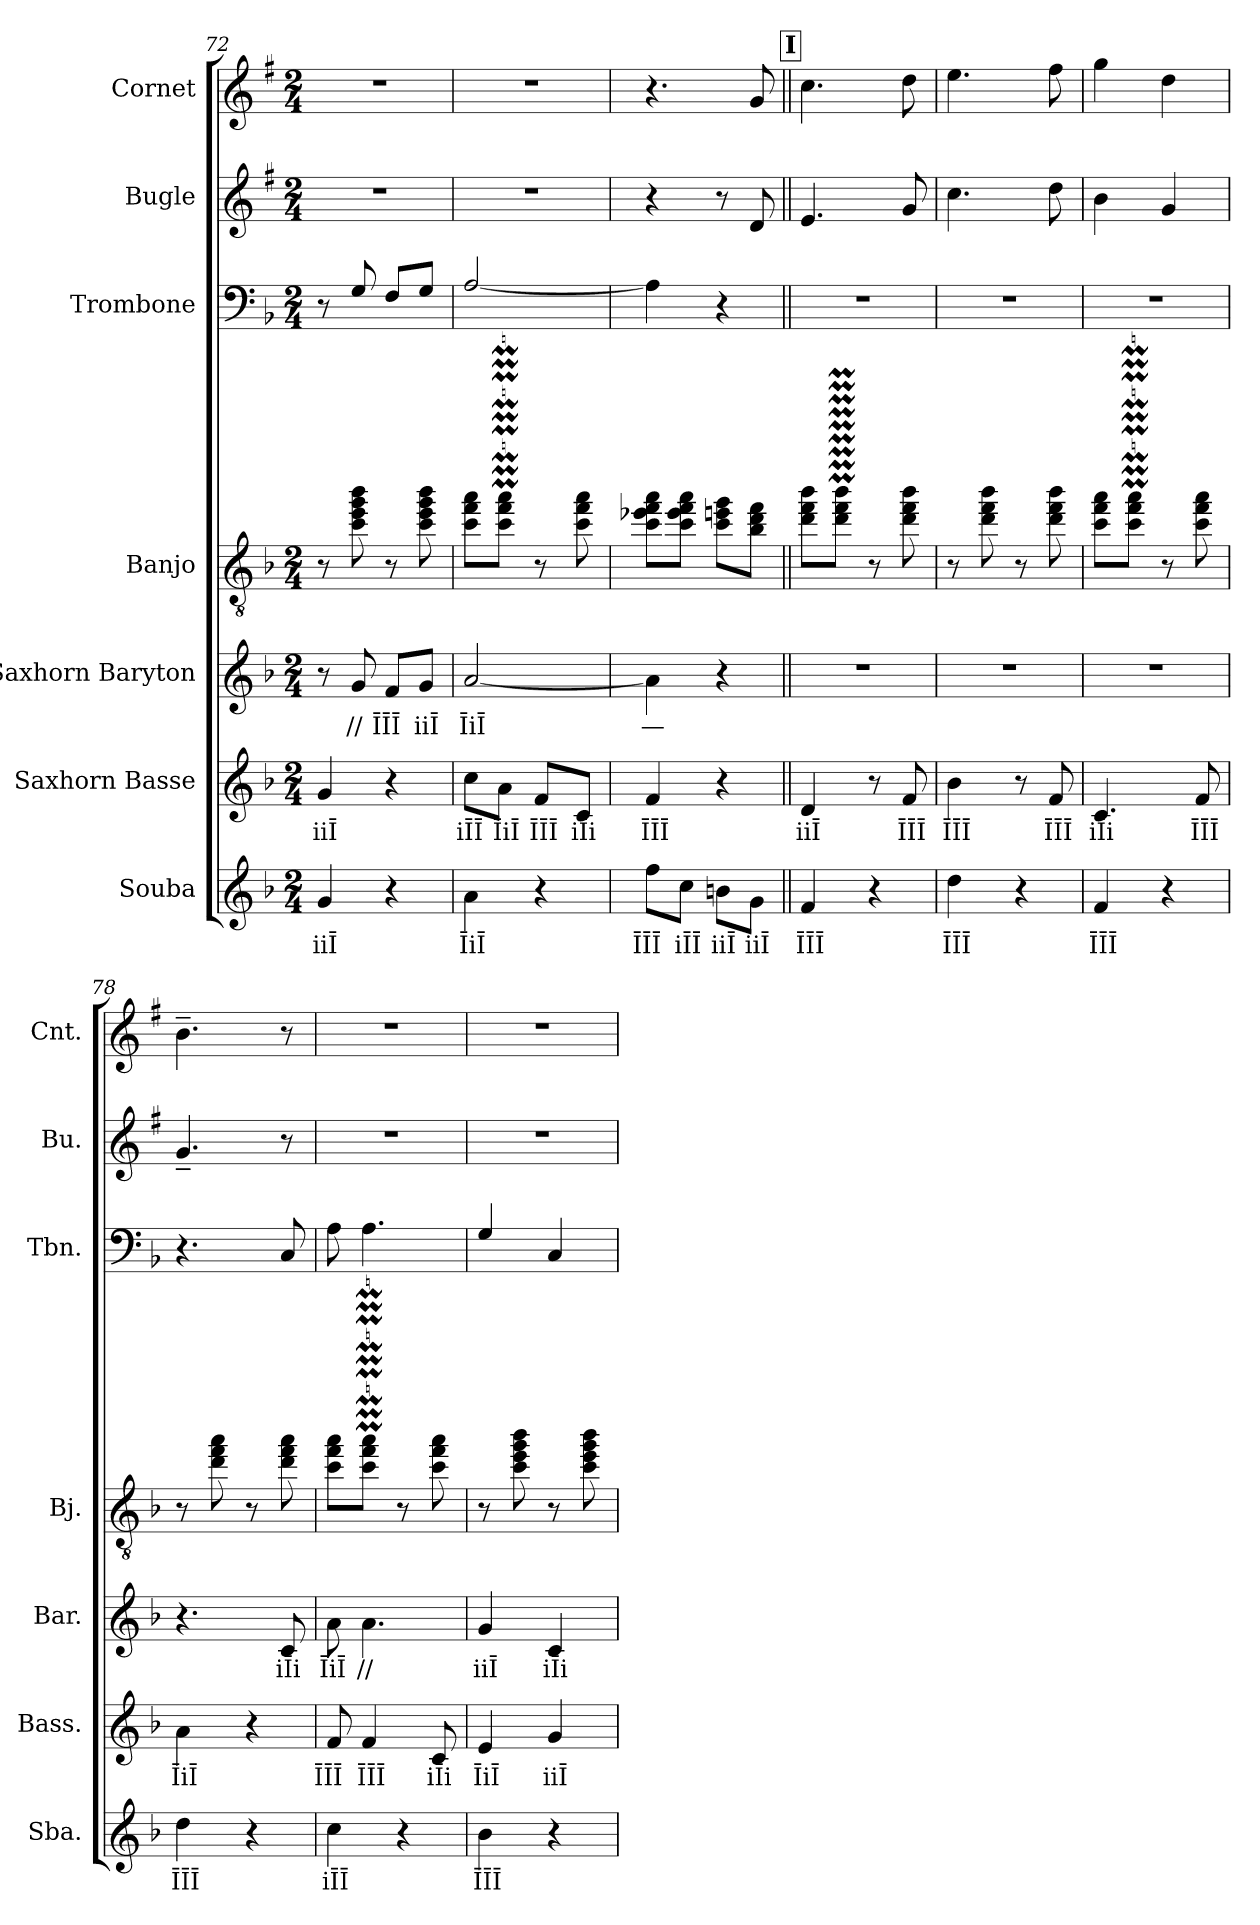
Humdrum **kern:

**kern	**text	**kern	**text	**kern	**text	**kern	**kern	**kern	**kern
*part7	*part7	*part6	*part6	*part5	*part5	*part4	*part3	*part2	*part1
*staff7	*staff7	*staff6	*staff6	*staff5	*staff5	*staff4	*staff3	*staff2	*staff1
*I"Souba	*	*I"Saxhorn Basse	*	*I"Saxhorn Baryton	*	*I"Banjo	*I"Trombone	*I"Bugle	*I"Cornet
*I'Sba.	*	*I'Bass.	*	*I'Bar.	*	*I'Bj.	*I'Tbn.	*I'Bu.	*I'Cnt.
*clefG2	*	*clefG2	*	*clefG2	*	*clefGv2	*clefF4	*clefG2	*clefG2
*ITrd15c26	*	*ITrd8c14	*	*ITrd8c14	*	*ITrd7c12	*	*ITrd1c2	*ITrd1c2
*k[b-]	*	*k[b-]	*	*k[b-]	*	*k[b-]	*k[b-]	*k[b-]	*k[b-]
*M2/4	*	*M2/4	*	*M2/4	*	*M2/4	*M2/4	*M2/4	*M2/4
=72	=72	=72	=72	=72	=72	=72	=72	=72	=72
!	!LO:LY:b	!	!LO:LY:b	!	!	!	!	!	!
4GG/	iiĪ	4G/	iiĪ	8r	.	8r	8r	2r	2r
!	!	!	!	!	!LO:LY:b	!	!	!	!
.	.	.	.	8G/	//	8c\ 8e\ 8g\ 8b-\	8G/	.	.
!	!	!	!	!	!LO:LY:b	!	!	!	!
4r	.	4r	.	8F/L	ĪĪĪ	8r	8F/L	.	.
!	!	!	!	!	!LO:LY:b	!	!	!	!
.	.	.	.	8G/J	iiĪ	8c\ 8e\ 8g\ 8b-\	8G/J	.	.
=73	=73	=73	=73	=73	=73	=73	=73	=73	=73
!	!LO:LY:b	!	!LO:LY:b	!	!LO:LY:b	!	!	!	!
4AA\	ĪiĪ	8c\L	iĪĪ	[2A/	ĪiĪ	8c\ 8f\ 8a\L	[2A/	2r	2r
!	!	!	!LO:LY:b	!	!	!	!	!	!
.	.	8A\J	ĪiĪ	.	.	8c\M 8f\M 8a\MJ	.	.	.
!	!	!	!LO:LY:b	!	!	!	!	!	!
4r	.	8F/L	ĪĪĪ	.	.	8r	.	.	.
!	!	!	!LO:LY:b	!	!	!	!	!	!
.	.	8C/J	iĪi	.	.	8c\ 8f\ 8a\	.	.	.
!!LO:PB:g=z
=74	=74	=74	=74	=74	=74	=74	=74	=74	=74
!	!LO:LY:b	!	!LO:LY:b	!	!LO:LY:b	!	!	!	!
8F\L	ĪĪĪ	4F/	ĪĪĪ	4A\]	—	8c\ 8e-X\ 8f\ 8a\L	4A\]	4r	4.r
!	!LO:LY:b	!	!	!	!	!	!	!	!
8C\J	iĪĪ	.	.	.	.	8c\ 8e-\ 8f\ 8a\J	.	.	.
!	!LO:LY:b	!	!	!	!	!	!	!	!
8BBn\L	iiĪ	4r	.	4r	.	8c\ 8en\ 8g\L	4r	8r	.
!	!LO:LY:b	!	!	!	!	!	!	!	!
8GG\J	iiĪ	.	.	.	.	8B-\ 8d\ 8f\J	.	8c/	8f/
!!LO:REH:place=s1:a:B:fs=14:t=I
=75||	=75||	=75||	=75||	=75||	=75||	=75||	=75||	=75||	=75||
!	!LO:LY:b	!	!LO:LY:b	!	!	!	!	!	!
4FF/	ĪĪĪ	4D/	iiĪ	2r	.	8d\ 8f\ 8b-\L	2r	4.d/	4.b-\
.	.	.	.	.	.	8d\M 8f\M 8b-\MJ	.	.	.
4r	.	8r	.	.	.	8r	.	.	.
!	!	!	!LO:LY:b	!	!	!	!	!	!
.	.	8F/	ĪĪĪ	.	.	8d\ 8f\ 8b-\	.	8f/	8cc\
=76	=76	=76	=76	=76	=76	=76	=76	=76	=76
!	!LO:LY:b	!	!LO:LY:b	!	!	!	!	!	!
4D\	ĪĪĪ	4B-\	ĪĪĪ	2r	.	8r	2r	4.b-\	4.dd\
.	.	.	.	.	.	8d\ 8f\ 8b-\	.	.	.
4r	.	8r	.	.	.	8r	.	.	.
!	!	!	!LO:LY:b	!	!	!	!	!	!
.	.	8F/	ĪĪĪ	.	.	8d\ 8f\ 8b-\	.	8cc\	8ee\
=77	=77	=77	=77	=77	=77	=77	=77	=77	=77
!	!LO:LY:b	!	!LO:LY:b	!	!	!	!	!	!
4FF/	ĪĪĪ	4.C/	iĪi	2r	.	8c\ 8f\ 8a\L	2r	4a\	4ff\
.	.	.	.	.	.	8c\M 8f\M 8a\MJ	.	.	.
4r	.	.	.	.	.	8r	.	4f/	4cc\
!	!	!	!LO:LY:b	!	!	!	!	!	!
.	.	8F/	ĪĪĪ	.	.	8c\ 8f\ 8a\	.	.	.
=78	=78	=78	=78	=78	=78	=78	=78	=78	=78
!	!LO:LY:b	!	!LO:LY:b	!	!	!	!	!	!
4D\	ĪĪĪ	4A\	ĪiĪ	4.r	.	8r	4.r	4.f~/	4.a~\
.	.	.	.	.	.	8d\ 8f\ 8a\	.	.	.
4r	.	4r	.	.	.	8r	.	.	.
!	!	!	!	!	!LO:LY:b	!	!	!	!
.	.	.	.	8C/	iĪi	8d\ 8f\ 8a\	8C/	8r	8r
=79	=79	=79	=79	=79	=79	=79	=79	=79	=79
!	!LO:LY:b	!	!LO:LY:b	!	!LO:LY:b	!	!	!	!
4C\	iĪĪ	8F/	ĪĪĪ	8A\	ĪiĪ	8c\ 8f\ 8a\L	8A\	2r	2r
!	!	!	!LO:LY:b	!	!LO:LY:b	!	!	!	!
.	.	4F/	ĪĪĪ	4.A\	//	8c\M 8f\M 8a\MJ	4.A\	.	.
4r	.	.	.	.	.	8r	.	.	.
!	!	!	!LO:LY:b	!	!	!	!	!	!
.	.	8C/	iĪi	.	.	8c\ 8f\ 8a\	.	.	.
!!LO:PB:g=z
=80	=80	=80	=80	=80	=80	=80	=80	=80	=80
!	!LO:LY:b	!	!LO:LY:b	!	!LO:LY:b	!	!	!	!
4BB-\	ĪĪĪ	4E/	ĪiĪ	4G/	iiĪ	8r	4G/	2r	2r
.	.	.	.	.	.	8c\ 8e\ 8g\ 8b-\	.	.	.
!	!	!	!LO:LY:b	!	!LO:LY:b	!	!	!	!
4r	.	4G/	iiĪ	4C/	iĪi	8r	4C/	.	.
.	.	.	.	.	.	8c\ 8e\ 8g\ 8b-\	.	.	.
=	=	=	=	=	=	=	=	=	=
*-	*-	*-	*-	*-	*-	*-	*-	*-	*-
